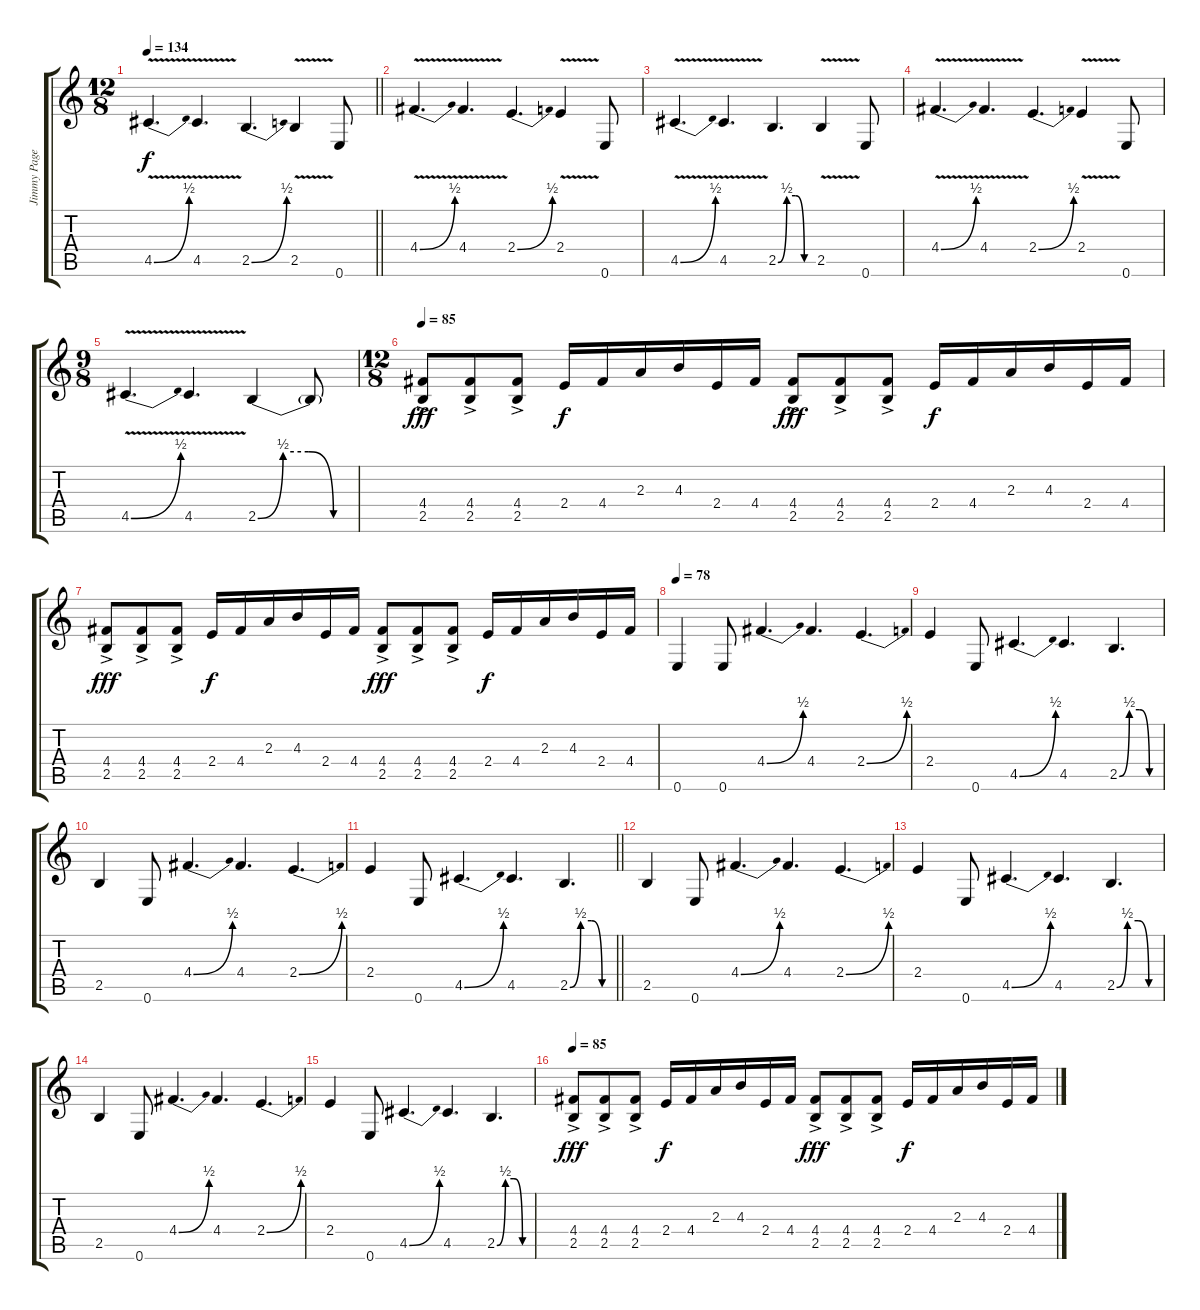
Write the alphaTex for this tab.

\track ("Jimmy Page - Guitar" "Jimmy Page") {instrument overdrivenguitar}
\staff {score tabs}
\tuning (E4 B3 G3 D3 A2 E2) {hide}
\ts (12 8)
\tempo 134
\clef g2
\barLineRight lightlight
\ks c
4.5{be (bend 0 0 60 2) v}.4{d dy f} 4.5{v}.4{d} 2.5{be (bend 0 0 60 2)}.4{d} 2.5{v}.4 0.6.8 |
4.4{be (bend 0 0 60 2) v}.4{d} 4.4{v}.4{d} 2.4{be (bend 0 0 60 2)}.4{d} 2.4{v}.4 0.6.8 |
4.5{be (bend 0 0 60 2) v}.4{d} 4.5{v}.4{d} 2.5{be (custom 0 0 15 2 30 2 45 0 60 0)}.4{d} 2.5{v}.4 0.6.8 |
4.4{be (bend 0 0 60 2) v}.4{d} 4.4{v}.4{d} 2.4{be (bend 0 0 60 2)}.4{d} 2.4{v}.4 0.6.8 |
\ts (9 8)
4.5{be (bend 0 0 60 2) v}.4{d} 4.5{v}.4{d} 2.5{be (custom 0 0 15 2 30 2 45 0 60 0)}.4 2.5{t}.8 |
\ts (12 8)
\tempo 85
(4.4{ac} 2.5{ac}).8{dy fff volume 16} (4.4{ac} 2.5{ac}).8 (4.4{ac} 2.5{ac}).8 2.4.16{dy f} 4.4.16 2.3.16 4.3.16 2.4.16 4.4.16 (4.4{ac} 2.5{ac}).8{dy fff} (4.4{ac} 2.5{ac}).8 (4.4{ac} 2.5{ac}).8 2.4.16{dy f} 4.4.16 2.3.16 4.3.16 2.4.16 4.4.16 |
(4.4{ac} 2.5{ac}).8{dy fff} (4.4{ac} 2.5{ac}).8 (4.4{ac} 2.5{ac}).8 2.4.16{dy f} 4.4.16 2.3.16 4.3.16 2.4.16 4.4.16 (4.4{ac} 2.5{ac}).8{dy fff} (4.4{ac} 2.5{ac}).8 (4.4{ac} 2.5{ac}).8 2.4.16{dy f} 4.4.16 2.3.16 4.3.16 2.4.16 4.4.16 |
\tempo 78
0.6.4{volume 10} 0.6.8 4.4{be (bend 0 0 60 2)}.4{d} 4.4.4{d} 2.4{be (bend 0 0 60 2)}.4{d} |
2.4.4 0.6.8 4.5{be (bend 0 0 60 2)}.4{d} 4.5.4{d} 2.5{be (custom 0 0 15 2 30 2 45 0 60 0)}.4{d} |
2.5.4 0.6.8 4.4{be (bend 0 0 60 2)}.4{d} 4.4.4{d} 2.4{be (bend 0 0 60 2)}.4{d} |
\barLineRight lightlight
2.4.4 0.6.8 4.5{be (bend 0 0 60 2)}.4{d} 4.5.4{d} 2.5{be (custom 0 0 15 2 30 2 45 0 60 0)}.4{d} |
2.5.4 0.6.8 4.4{be (bend 0 0 60 2)}.4{d} 4.4.4{d} 2.4{be (bend 0 0 60 2)}.4{d} |
2.4.4 0.6.8 4.5{be (bend 0 0 60 2)}.4{d} 4.5.4{d} 2.5{be (custom 0 0 15 2 30 2 45 0 60 0)}.4{d} |
2.5.4 0.6.8 4.4{be (bend 0 0 60 2)}.4{d} 4.4.4{d} 2.4{be (bend 0 0 60 2)}.4{d} |
2.4.4 0.6.8 4.5{be (bend 0 0 60 2)}.4{d} 4.5.4{d} 2.5{be (custom 0 0 15 2 30 2 45 0 60 0)}.4{d} |
\tempo 85
(4.4{ac} 2.5{ac}).8{dy fff volume 16} (4.4{ac} 2.5{ac}).8 (4.4{ac} 2.5{ac}).8 2.4.16{dy f} 4.4.16 2.3.16 4.3.16 2.4.16 4.4.16 (4.4{ac} 2.5{ac}).8{dy fff} (4.4{ac} 2.5{ac}).8 (4.4{ac} 2.5{ac}).8 2.4.16{dy f} 4.4.16 2.3.16 4.3.16 2.4.16 4.4.16
